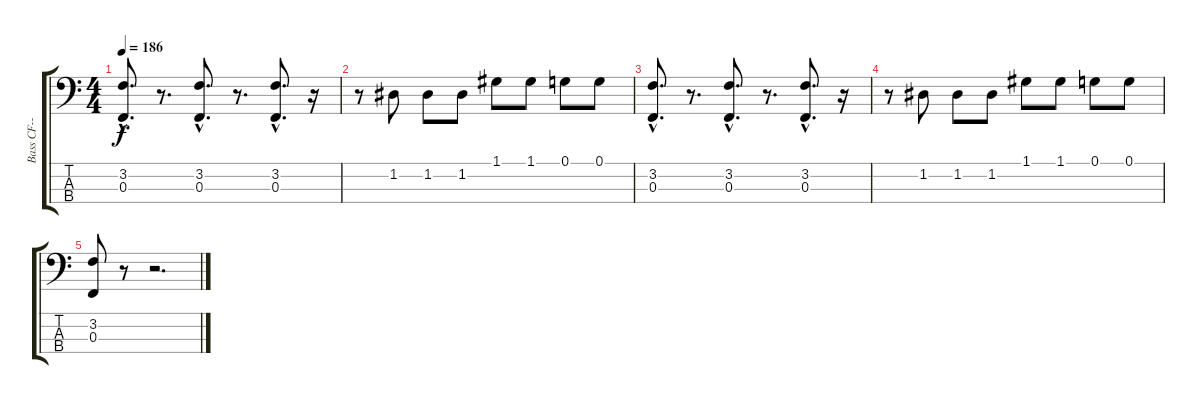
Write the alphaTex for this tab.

\track ("Bass CF--" "Bass CF--") {instrument electricbassfinger}
\staff {score tabs}
\tuning (G2 D2 F1 C1) {hide}
\ts (4 4)
\tempo 186
\clef f4
\ks c
(3.2{hac} 0.3{hac}).8{d dy f} r.8{d} (3.2{hac} 0.3{hac}).8{d} r.8{d} (3.2{hac} 0.3{hac}).8{d} r.16 |
r.8 1.2.8 1.2.8 1.2.8 1.1.8 1.1.8 0.1.8 0.1.8 |
(3.2{hac} 0.3{hac}).8{d} r.8{d} (3.2{hac} 0.3{hac}).8{d} r.8{d} (3.2{hac} 0.3{hac}).8{d} r.16 |
r.8 1.2.8 1.2.8 1.2.8 1.1.8 1.1.8 0.1.8 0.1.8 |
(3.2 0.3).8 r.8 r.2{d}
